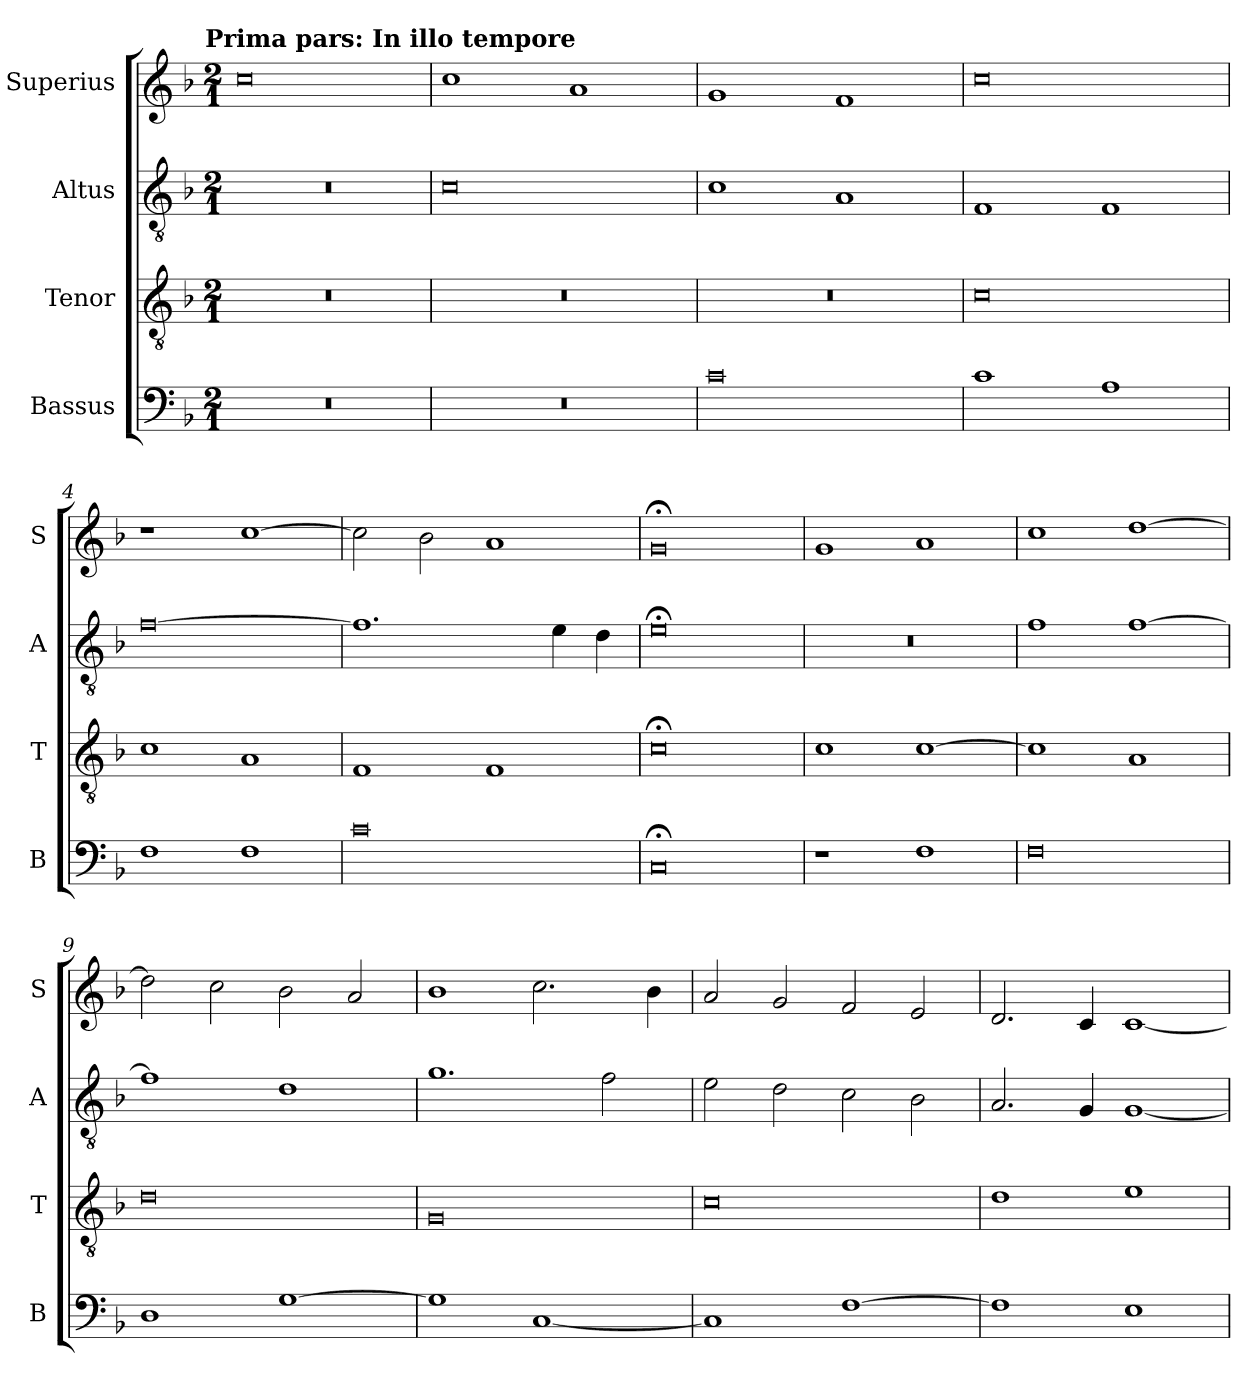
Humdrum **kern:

**kern	**kern	**kern	**kern
*part4	*part3	*part2	*part1
*staff4	*staff3	*staff2	*staff1
*I"Bassus	*I"Tenor	*I"Altus	*I"Superius
*I'B	*I'T	*I'A	*I'S
*clefF4	*clefGv2	*clefGv2	*clefG2
*k[b-]	*k[b-]	*k[b-]	*k[b-]
*F:	*F:	*F:	*F:
!!LO:TX:omd:t=Prima pars&colon; In illo tempore
*M2/1	*M2/1	*M2/1	*M2/1
=	=	=	=
0r	0r	0r	0cc
=1	=1	=1	=1
0r	0r	0c	1cc
.	.	.	1a
=2	=2	=2	=2
0c	0r	1c	1g
.	.	1A	1f
=3	=3	=3	=3
1c	0c	1F	0cc
1A	.	1F	.
=4	=4	=4	=4
1F	1c	[0f	1r
1F	1A	.	[1cc
=5	=5	=5	=5
0c	1F	1.f]	2cc]
.	.	.	2b-
.	1F	.	1a
.	.	4e	.
.	.	4d	.
=6	=6	=6	=6
0C;<	0c;<	0e;<	0g;<
=7	=7	=7	=7
1r	1c	0r	1g
1F	[1c	.	1a
=8	=8	=8	=8
0F	1c]	1f	1cc
.	1A	[1f	[1dd
=9	=9	=9	=9
1D	0d	1f]	2dd]
.	.	.	2cc
[1G	.	1d	2b-
.	.	.	2a
=10	=10	=10	=10
1G]	0G	1.g	1b-
[1C	.	.	2.cc
.	.	2f	.
.	.	.	4b-
=11	=11	=11	=11
1C]	0c	2e	2a
.	.	2d	2g
[1F	.	2c	2f
.	.	2B-	2e
=12	=12	=12	=12
1F]	1d	2.A	2.d
.	.	4G	4c
1E	1e	[1G	[1c
=	=	=	=
*-	*-	*-	*-
